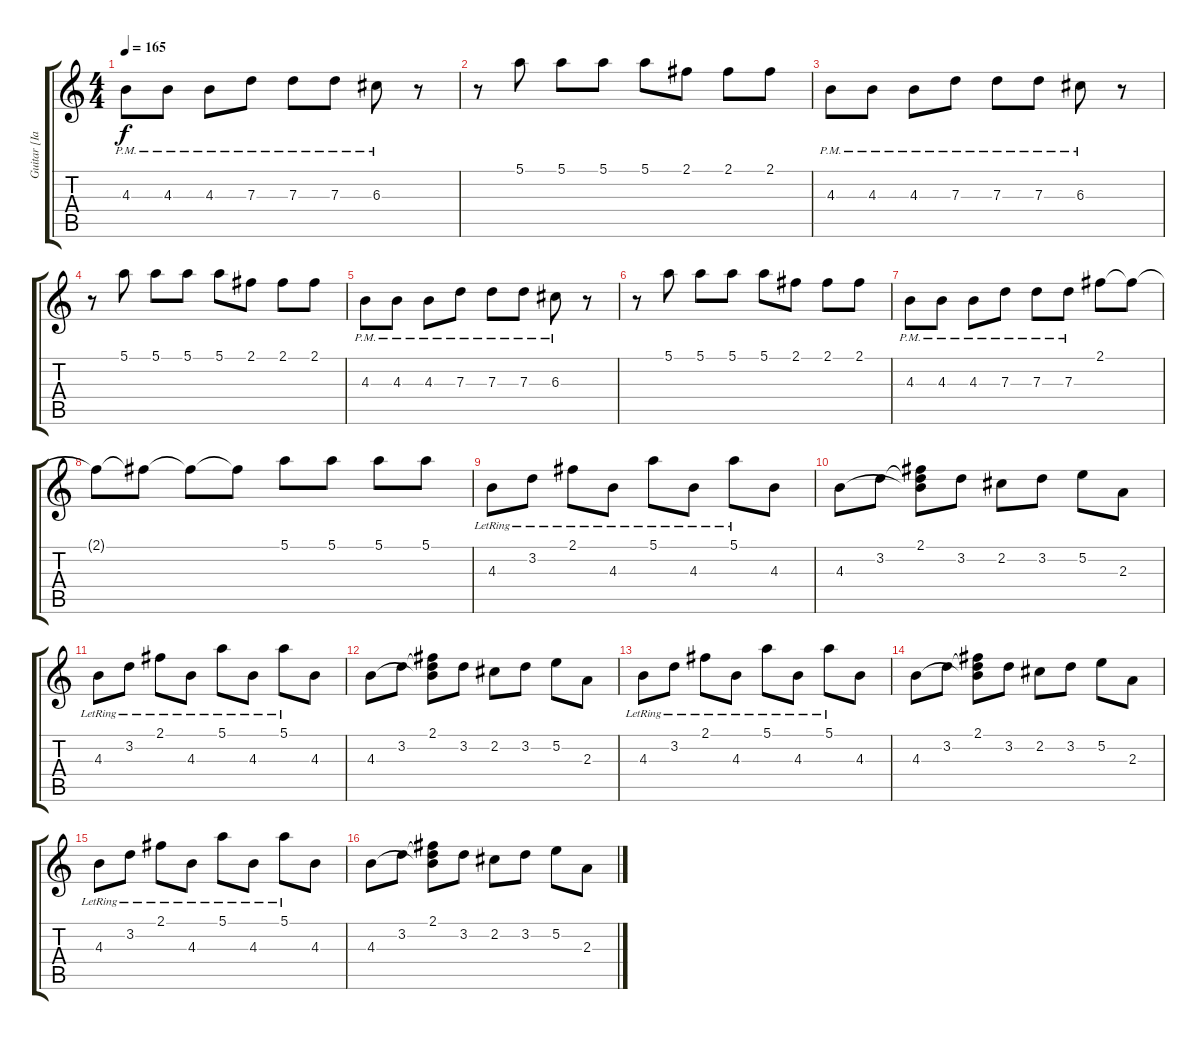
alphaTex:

\track ("Guitar [Ian Houcharuk]" "Guitar [Ia") {instrument distortionguitar}
\staff {score tabs}
\tuning (E4 B3 G3 D3 A2 E2) {hide}
\ts (4 4)
\tempo 165
\clef g2
\ks c
4.3{pm}.8{dy f} 4.3{pm}.8 4.3{pm}.8 7.3{pm}.8 7.3{pm}.8 7.3{pm}.8 6.3{pm}.8 r.8 |
r.8 5.1.8 5.1.8 5.1.8 5.1.8 2.1.8 2.1.8 2.1.8 |
4.3{pm}.8 4.3{pm}.8 4.3{pm}.8 7.3{pm}.8 7.3{pm}.8 7.3{pm}.8 6.3{pm}.8 r.8 |
r.8 5.1.8 5.1.8 5.1.8 5.1.8 2.1.8 2.1.8 2.1.8 |
4.3{pm}.8 4.3{pm}.8 4.3{pm}.8 7.3{pm}.8 7.3{pm}.8 7.3{pm}.8 6.3{pm}.8 r.8 |
r.8 5.1.8 5.1.8 5.1.8 5.1.8 2.1.8 2.1.8 2.1.8 |
4.3{pm}.8 4.3{pm}.8 4.3{pm}.8 7.3{pm}.8 7.3{pm}.8 7.3{pm}.8 2.1.8 2.1{t}.8 |
2.1{t}.8 2.1{t}.8 2.1{t}.8 2.1{t}.8 5.1.8 5.1.8 5.1.8 5.1.8 |
4.3{lr}.8 3.2{lr}.8 2.1{lr}.8 4.3{lr}.8 5.1{lr}.8 4.3{lr}.8 5.1{lr}.8 4.3.8 |
4.3.8 3.2.8 (2.1 3.2{t} 4.3{t}).8 3.2.8 2.2.8 3.2.8 5.2.8 2.3.8 |
4.3{lr}.8 3.2{lr}.8 2.1{lr}.8 4.3{lr}.8 5.1{lr}.8 4.3{lr}.8 5.1{lr}.8 4.3.8 |
4.3.8 3.2.8 (2.1 3.2{t} 4.3{t}).8 3.2.8 2.2.8 3.2.8 5.2.8 2.3.8 |
4.3{lr}.8 3.2{lr}.8 2.1{lr}.8 4.3{lr}.8 5.1{lr}.8 4.3{lr}.8 5.1{lr}.8 4.3.8 |
4.3.8 3.2.8 (2.1 3.2{t} 4.3{t}).8 3.2.8 2.2.8 3.2.8 5.2.8 2.3.8 |
4.3{lr}.8 3.2{lr}.8 2.1{lr}.8 4.3{lr}.8 5.1{lr}.8 4.3{lr}.8 5.1{lr}.8 4.3.8 |
4.3.8 3.2.8 (2.1 3.2{t} 4.3{t}).8 3.2.8 2.2.8 3.2.8 5.2.8 2.3.8
